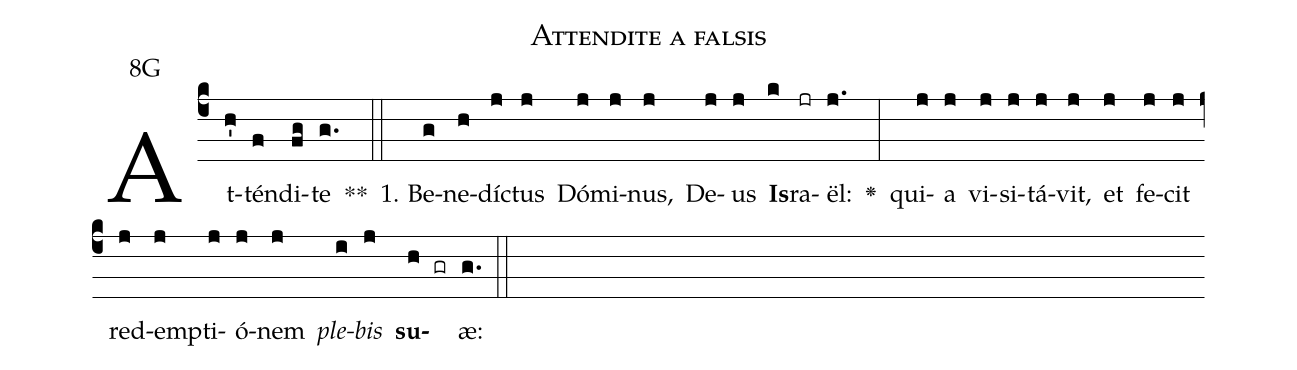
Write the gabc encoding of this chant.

name:Attendite a falsis;
office-part:Antiphona;
mode:8G;
annotation: 8G;
%%
(c4) At(h')tén(f)di(fg)te(g.) **(::)
1. Be(g)ne(h)díc(j)tus(j) Dó(j)mi(j)nus,(j) De(j)us(j) <b>Is</b>(k)ra(jr)ël:(j.) <v>\greheightstar</v>(:) qui(j)a(j) vi(j)si(j)tá(j)vit,(j) et(j) fe(j)cit(j) red(j)emp(j)ti(j)ó(j)nem(j) <i>ple</i>(i)<i>bis</i>(j) <b>su</b>(h gr)æ:(g.) (::)
